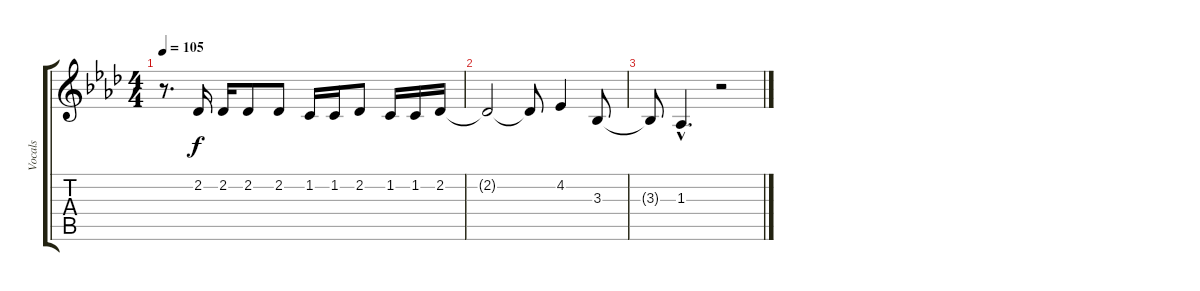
\track ("Vocals" "Vocals") {instrument altosax}
\staff {score tabs}
\tuning (E4 B3 G3 D3 A2 E2) {hide}
\ts (4 4)
\tempo 105
\clef g2
\ks ab
r.8{d dy f} 2.2.16 2.2.16 2.2.8 2.2.8 1.2.16 1.2.16 2.2.8 1.2.16 1.2.16 2.2.16 |
2.2{t}.2 2.2{t}.8 4.2.4 3.3.8 |
3.3{t}.8 1.3{hac}.4{d} r.2
